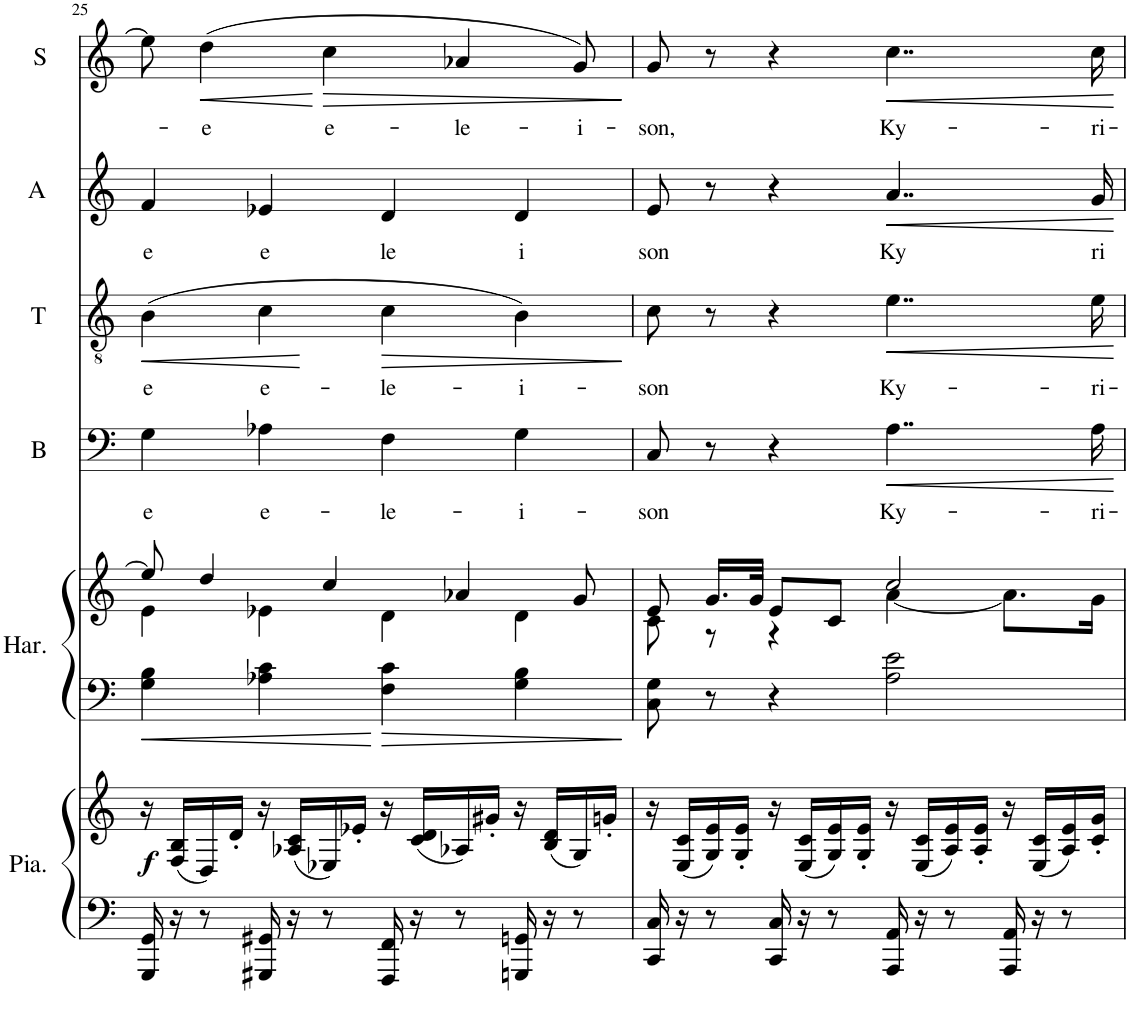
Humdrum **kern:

**kern	**kern	**dynam	**kern	**kern	**kern	**text	**dynam	**kern	**text	**dynam	**kern	**text	**dynam	**kern	**text	**dynam
*part6	*part6	*part6	*part5	*part5	*part4	*part4	*part4	*part3	*part3	*part3	*part2	*part2	*part2	*part1	*part1	*part1
*staff8	*staff7	*staff7/8	*staff6	*staff5	*staff4	*staff4	*staff4	*staff3	*staff3	*staff3	*staff2	*staff2	*staff2	*staff1	*staff1	*staff1
*I"Piano	*	*	*I"Harmonium	*	*I"B	*	*	*I"T	*	*	*I"A	*	*	*I"S	*	*
*I'Pia.	*	*	*I'Har.	*	*I'B	*	*	*I'T	*	*	*I'A	*	*	*I'S	*	*
!!LO:PB:g=z
*clefF4	*clefG2	*	*clefF4	*clefG2	*clefF4	*	*	*clefGv2	*	*	*clefG2	*	*	*clefG2	*	*
*k[]	*k[]	*	*k[]	*k[]	*k[]	*	*	*k[]	*	*	*k[]	*	*	*k[]	*	*
*M4/4	*M4/4	*	*M4/4	*M4/4	*M4/4	*	*	*M4/4	*	*	*M4/4	*	*	*M4/4	*	*
=25	=25	=25	=25	=25	=25	=25	=25	=25	=25	=25	=25	=25	=25	=25	=25	=25
!LO:N:n=1:head=solid	!	!	!	!	!	!	!	!	!	!	!	!	!	!	!	!
!LO:N:n=2:head=solid	!	!LO:DY:b	!	!	!	!LO:LY:b	!	!	!LO:LY:b	!LO:HP:b	!	!LO:LY:b	!	!	!	!
*	*	*	*	*^	*	*	*	*	*	*	*	*	*	*	*	*
16GGG/ 16GG/	16r	f	4G\ 4B\	8ee-/]	4e\	4G\	e	.	(4B\	e	<	4f/	e	.	8ee-\]	.	.
!	!LO:N:n=1:head=solid	!	!	!	!	!	!	!	!	!	!	!	!	!	!	!	!
!	!LO:N:n=2:head=solid	!	!	!	!	!	!	!	!	!	!	!	!	!	!	!	!
16r	(16F/ 16B/LL	.	.	.	.	.	.	.	.	.	.	.	.	.	.	.	.
!	!LO:N:head=solid	!	!	!	!	!	!	!	!	!	!	!	!	!	!	!LO:LY:b	!LO:HP:b
8r	16D/)	.	.	4dd/	.	.	.	.	.	.	.	.	.	.	(4dd\	-e	<
!	!LO:N:head=solid	!	!	!	!	!	!	!	!	!	!	!	!	!	!	!	!
.	16d'/JJ	.	.	.	.	.	.	.	.	.	.	.	.	.	.	.	.
!LO:N:n=1:head=solid	!	!	!	!	!	!	!	!	!	!	!	!	!	!	!	!	!
!LO:N:n=2:head=solid	!	!	!	!	!	!	!LO:LY:b	!	!	!LO:LY:b	!	!	!LO:LY:b	!	!	!	!
16GGG#X/ 16GG#X/	16r	.	4A-X\ 4c\	.	4e-X\	4A-X\	e-	.	4c\	e-	[	4e-X/	e	.	.	.	.
!	!LO:N:n=1:head=solid	!	!	!	!	!	!	!	!	!	!	!	!	!	!	!	!
!	!LO:N:n=2:head=solid	!	!	!	!	!	!	!	!	!	!	!	!	!	!	!	!
16r	(16A-X/ 16c/LL	.	.	.	.	.	.	.	.	.	.	.	.	.	.	.	.
!	!LO:N:head=solid	!	!	!	!	!	!	!	!	!	!	!	!	!	!	!LO:LY:b	!LO:HP:n=1:b
8r	16E-X/)	.	.	4cc/	.	.	.	.	.	.	.	.	.	.	4cc\	e-	[ >
!	!LO:N:head=solid	!	!	!	!	!	!	!	!	!	!	!	!	!	!	!	!
.	16e-X'/JJ	.	.	.	.	.	.	.	.	.	.	.	.	.	.	.	.
!LO:N:n=1:head=solid	!	!	!	!	!	!	!	!	!	!	!	!	!	!	!	!	!
!LO:N:n=2:head=solid	!	!	!	!	!	!	!LO:LY:b	!	!	!LO:LY:b	!LO:HP:b	!	!LO:LY:b	!	!	!	!
16FFF/ 16FF/	16r	.	4F\ 4c\	.	4d\	4F\	-le-	.	4c\	-le-	>	4d/	le	.	.	.	.
!	!LO:N:n=1:head=solid	!	!	!	!	!	!	!	!	!	!	!	!	!	!	!	!
!	!LO:N:n=2:head=solid	!	!	!	!	!	!	!	!	!	!	!	!	!	!	!	!
16r	(16c/ 16d/LL	.	.	.	.	.	.	.	.	.	.	.	.	.	.	.	.
!	!LO:N:head=solid	!	!	!	!	!	!	!	!	!	!	!	!	!	!	!LO:LY:b	!
8r	16A-X/)	.	.	4a-X/	.	.	.	.	.	.	.	.	.	.	4a-X/	-le-	.
!	!LO:N:head=solid	!	!	!	!	!	!	!	!	!	!	!	!	!	!	!	!
.	16g#X'/JJ	.	.	.	.	.	.	.	.	.	.	.	.	.	.	.	.
!LO:N:n=1:head=solid	!	!	!	!	!	!	!	!	!	!	!	!	!	!	!	!	!
!LO:N:n=2:head=solid	!	!	!	!	!	!	!LO:LY:b	!	!	!LO:LY:b	!	!	!LO:LY:b	!	!	!	!
16GGGn/ 16GGn/	16r	.	4G\ 4B\	.	4d\	4G\	-i-	.	4B\)	-i-	.	4d/	i	.	.	.	.
!	!LO:N:n=1:head=solid	!	!	!	!	!	!	!	!	!	!	!	!	!	!	!	!
!	!LO:N:n=2:head=solid	!	!	!	!	!	!	!	!	!	!	!	!	!	!	!	!
16r	(16B/ 16d/LL	.	.	.	.	.	.	.	.	.	.	.	.	.	.	.	.
!	!LO:N:head=solid	!	!	!	!	!	!	!	!	!	!	!	!	!	!	!LO:LY:b	!
8r	16G/)	.	.	8g/	.	.	.	.	.	.	.	.	.	.	8g/)	-i-	.
!	!LO:N:head=solid	!	!	!	!	!	!	!	!	!	!	!	!	!	!	!	!
.	16gn'/JJ	.	.	.	.	.	.	.	.	.	.	.	.	.	.	.	.
*	*	*	*	*v	*v	*	*	*	*	*	*	*	*	*	*	*	*
.	.	.	.	.	.	.	.	.	.	]	.	.	.	.	.	]
=26	=26	=26	=26	=26	=26	=26	=26	=26	=26	=26	=26	=26	=26	=26	=26	=26
!LO:N:n=1:head=solid	!	!	!	!	!	!	!	!	!	!	!	!	!	!	!	!
!LO:N:n=2:head=solid	!	!	!	!	!	!LO:LY:b	!	!	!LO:LY:b	!	!	!LO:LY:b	!	!	!LO:LY:b	!
*	*	*	*	*^	*	*	*	*	*	*	*	*	*	*	*	*
16CC/ 16C/	16r	.	8C\ 8G\	8e/	8c\	8C/	-son	.	8c\	-son	.	8e/	son	.	8g/	-son,	.
!	!LO:N:n=1:head=solid	!	!	!	!	!	!	!	!	!	!	!	!	!	!	!	!
!	!LO:N:n=2:head=solid	!	!	!	!	!	!	!	!	!	!	!	!	!	!	!	!
16r	(16E/ 16c/LL	.	.	.	.	.	.	.	.	.	.	.	.	.	.	.	.
!	!LO:N:n=1:head=solid	!	!	!	!	!	!	!	!	!	!	!	!	!	!	!	!
!	!LO:N:n=2:head=solid	!	!	!	!	!	!	!	!	!	!	!	!	!	!	!	!
8r	16G/ 16e/)	.	8r	16.g/LL	8r	8r	.	.	8r	.	.	8r	.	.	8r	.	.
!	!LO:N:n=1:head=solid	!	!	!	!	!	!	!	!	!	!	!	!	!	!	!	!
!	!LO:N:n=2:head=solid	!	!	!	!	!	!	!	!	!	!	!	!	!	!	!	!
.	16G/' 16e/'JJ	.	.	.	.	.	.	.	.	.	.	.	.	.	.	.	.
.	.	.	.	32g/JJk	.	.	.	.	.	.	.	.	.	.	.	.	.
!LO:N:n=1:head=solid	!	!	!	!	!	!	!	!	!	!	!	!	!	!	!	!	!
!LO:N:n=2:head=solid	!	!	!	!	!	!	!	!	!	!	!	!	!	!	!	!	!
16CC/ 16C/	16r	.	4r	8e/L	4r	4r	.	.	4r	.	.	4r	.	.	4r	.	.
!	!LO:N:n=1:head=solid	!	!	!	!	!	!	!	!	!	!	!	!	!	!	!	!
!	!LO:N:n=2:head=solid	!	!	!	!	!	!	!	!	!	!	!	!	!	!	!	!
16r	(16E/ 16c/LL	.	.	.	.	.	.	.	.	.	.	.	.	.	.	.	.
!	!LO:N:n=1:head=solid	!	!	!	!	!	!	!	!	!	!	!	!	!	!	!	!
!	!LO:N:n=2:head=solid	!	!	!	!	!	!	!	!	!	!	!	!	!	!	!	!
8r	16G/ 16e/)	.	.	8c/J	.	.	.	.	.	.	.	.	.	.	.	.	.
!	!LO:N:n=1:head=solid	!	!	!	!	!	!	!	!	!	!	!	!	!	!	!	!
!	!LO:N:n=2:head=solid	!	!	!	!	!	!	!	!	!	!	!	!	!	!	!	!
.	16G/' 16e/'JJ	.	.	.	.	.	.	.	.	.	.	.	.	.	.	.	.
!LO:N:n=1:head=solid	!	!	!	!	!	!	!	!	!	!	!	!	!	!	!	!	!
!LO:N:n=2:head=solid	!	!	!	!	!	!	!LO:LY:b	!LO:HP:b	!	!LO:LY:b	!LO:HP:b	!	!LO:LY:b	!LO:HP:b	!	!LO:LY:b	!LO:HP:b
16AAA/ 16AA/	16r	.	2A\ 2e\	2cc/	[4a\	4..A\	Ky-	<	4..e\	Ky-	<	4..a/	Ky	<	4..cc\	Ky-	<
!	!LO:N:n=1:head=solid	!	!	!	!	!	!	!	!	!	!	!	!	!	!	!	!
!	!LO:N:n=2:head=solid	!	!	!	!	!	!	!	!	!	!	!	!	!	!	!	!
16r	(16E/ 16c/LL	.	.	.	.	.	.	.	.	.	.	.	.	.	.	.	.
!	!LO:N:n=1:head=solid	!	!	!	!	!	!	!	!	!	!	!	!	!	!	!	!
!	!LO:N:n=2:head=solid	!	!	!	!	!	!	!	!	!	!	!	!	!	!	!	!
8r	16A/ 16e/)	.	.	.	.	.	.	.	.	.	.	.	.	.	.	.	.
!	!LO:N:n=1:head=solid	!	!	!	!	!	!	!	!	!	!	!	!	!	!	!	!
!	!LO:N:n=2:head=solid	!	!	!	!	!	!	!	!	!	!	!	!	!	!	!	!
.	16A/' 16e/'JJ	.	.	.	.	.	.	.	.	.	.	.	.	.	.	.	.
!LO:N:n=1:head=solid	!	!	!	!	!	!	!	!	!	!	!	!	!	!	!	!	!
!LO:N:n=2:head=solid	!	!	!	!	!	!	!	!	!	!	!	!	!	!	!	!	!
16AAA/ 16AA/	16r	.	.	.	8.a\L]	.	.	.	.	.	.	.	.	.	.	.	.
!	!LO:N:n=1:head=solid	!	!	!	!	!	!	!	!	!	!	!	!	!	!	!	!
!	!LO:N:n=2:head=solid	!	!	!	!	!	!	!	!	!	!	!	!	!	!	!	!
16r	(16E/ 16c/LL	.	.	.	.	.	.	.	.	.	.	.	.	.	.	.	.
!	!LO:N:n=1:head=solid	!	!	!	!	!	!	!	!	!	!	!	!	!	!	!	!
!	!LO:N:n=2:head=solid	!	!	!	!	!	!	!	!	!	!	!	!	!	!	!	!
8r	16A/ 16e/)	.	.	.	.	.	.	.	.	.	.	.	.	.	.	.	.
!	!LO:N:n=1:head=solid	!	!	!	!	!	!	!	!	!	!	!	!	!	!	!	!
!	!LO:N:n=2:head=solid	!	!	!	!	!	!LO:LY:b	!	!	!LO:LY:b	!	!	!LO:LY:b	!	!	!LO:LY:b	!
.	16c/' 16g/'JJ	.	.	.	16g\Jk	16A\	-ri-	.	16e\	-ri-	.	16g/	ri	.	16cc\	-ri-	.
*	*	*	*	*v	*v	*	*	*	*	*	*	*	*	*	*	*	*
.	.	.	.	.	.	.	[	.	.	[	.	.	[	.	.	[
=	=	=	=	=	=	=	=	=	=	=	=	=	=	=	=	=
*-	*-	*-	*-	*-	*-	*-	*-	*-	*-	*-	*-	*-	*-	*-	*-	*-
